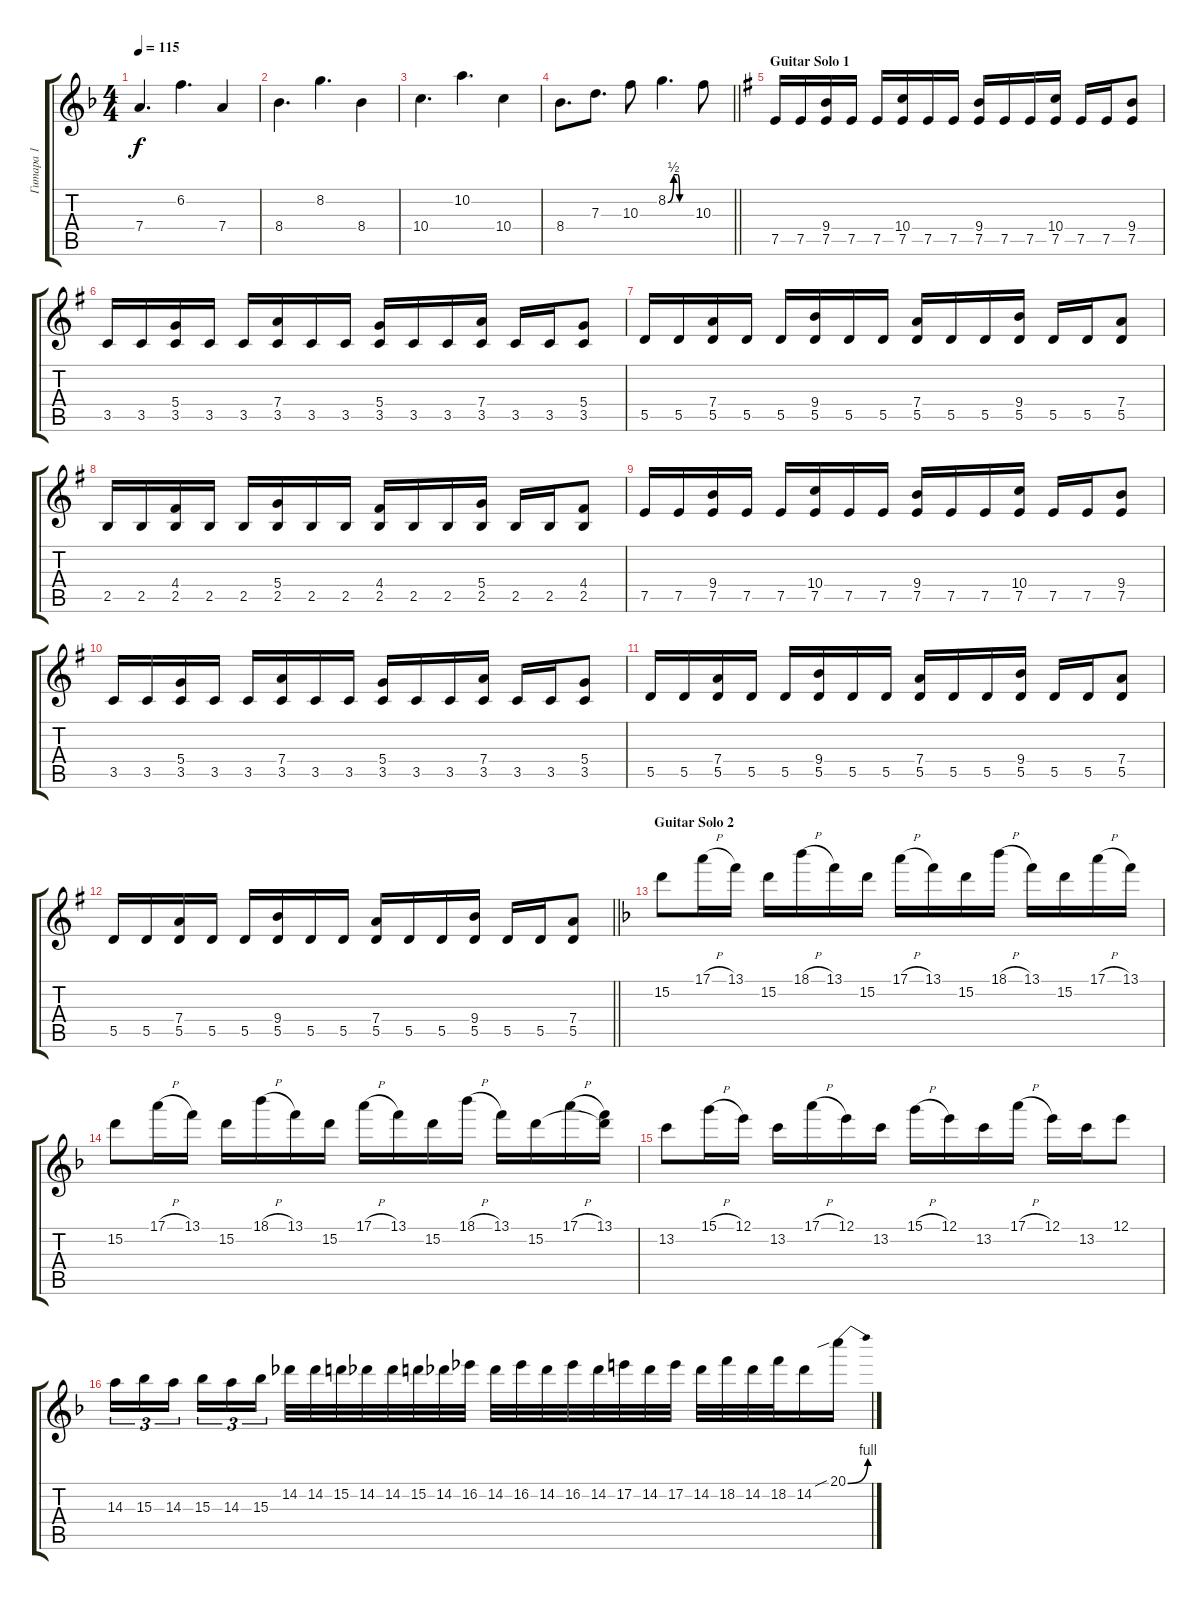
\track ("Гитара 1" "Гитара 1") {instrument distortionguitar}
\staff {score tabs}
\tuning (E4 B3 G3 D3 A2 E2) {hide}
\ts (4 4)
\tempo 115
\clef g2
\ks dminor
7.4.4{d dy f} 6.2.4{d} 7.4.4 |
8.4.4{d} 8.2.4{d} 8.4.4 |
10.4.4{d} 10.2.4{d} 10.4.4 |
\barLineRight lightlight
8.4.8{d} 7.3.8{d} 10.3.8 8.2{be (custom 0 0 15 2 25 2 30 0 60 0)}.4{d} 10.3.8 |
\section ("" "Guitar Solo 1")
\ks eminor
7.5.16 7.5.16 (9.4 7.5).16 7.5.16 7.5.16 (10.4 7.5).16 7.5.16 7.5.16 (9.4 7.5).16 7.5.16 7.5.16 (10.4 7.5).16 7.5.16 7.5.16 (9.4 7.5).8 |
3.5.16 3.5.16 (5.4 3.5).16 3.5.16 3.5.16 (7.4 3.5).16 3.5.16 3.5.16 (5.4 3.5).16 3.5.16 3.5.16 (7.4 3.5).16 3.5.16 3.5.16 (5.4 3.5).8 |
5.5.16 5.5.16 (7.4 5.5).16 5.5.16 5.5.16 (9.4 5.5).16 5.5.16 5.5.16 (7.4 5.5).16 5.5.16 5.5.16 (9.4 5.5).16 5.5.16 5.5.16 (7.4 5.5).8 |
2.5.16 2.5.16 (4.4 2.5).16 2.5.16 2.5.16 (5.4 2.5).16 2.5.16 2.5.16 (4.4 2.5).16 2.5.16 2.5.16 (5.4 2.5).16 2.5.16 2.5.16 (4.4 2.5).8 |
7.5.16 7.5.16 (9.4 7.5).16 7.5.16 7.5.16 (10.4 7.5).16 7.5.16 7.5.16 (9.4 7.5).16 7.5.16 7.5.16 (10.4 7.5).16 7.5.16 7.5.16 (9.4 7.5).8 |
3.5.16 3.5.16 (5.4 3.5).16 3.5.16 3.5.16 (7.4 3.5).16 3.5.16 3.5.16 (5.4 3.5).16 3.5.16 3.5.16 (7.4 3.5).16 3.5.16 3.5.16 (5.4 3.5).8 |
5.5.16 5.5.16 (7.4 5.5).16 5.5.16 5.5.16 (9.4 5.5).16 5.5.16 5.5.16 (7.4 5.5).16 5.5.16 5.5.16 (9.4 5.5).16 5.5.16 5.5.16 (7.4 5.5).8 |
\barLineRight lightlight
5.5.16 5.5.16 (7.4 5.5).16 5.5.16 5.5.16 (9.4 5.5).16 5.5.16 5.5.16 (7.4 5.5).16 5.5.16 5.5.16 (9.4 5.5).16 5.5.16 5.5.16 (7.4 5.5).8 |
\section ("" "Guitar Solo 2")
\ks dminor
15.2.8 17.1{h}.16 13.1.16 15.2.16 18.1{h}.16 13.1.16 15.2.16 17.1{h}.16 13.1.16 15.2.16 18.1{h}.16 13.1.16 15.2.16 17.1{h}.16 13.1.16 |
15.2.8 17.1{h}.16 13.1.16 15.2.16 18.1{h}.16 13.1.16 15.2.16 17.1{h}.16 13.1.16 15.2.16 18.1{h}.16 13.1.16 15.2.16 17.1{h}.16 (13.1 15.2{t}).16 |
13.2.8 15.1{h}.16 12.1.16 13.2.16 17.1{h}.16 12.1.16 13.2.16 15.1{h}.16 12.1.16 13.2.16 17.1{h}.16 12.1.16 13.2.16 12.1.8 |
14.3.16{tu (3 2)} 15.3.16{tu (3 2)} 14.3.16{tu (3 2) beam splitsecondary} 15.3.16{tu (3 2)} 14.3.16{tu (3 2)} 15.3.16{tu (3 2)} 14.2.32 14.2.32 15.2.32 14.2.32 14.2.32 15.2.32 14.2.32 16.2.32 14.2.32 16.2.32 14.2.32 16.2.32 14.2.32 17.2.32 14.2.32 17.2.32 14.2.32 18.2.32 14.2.32 18.2.32 14.2.16 20.1{be (bend 0 0 60 4) sib}.16
